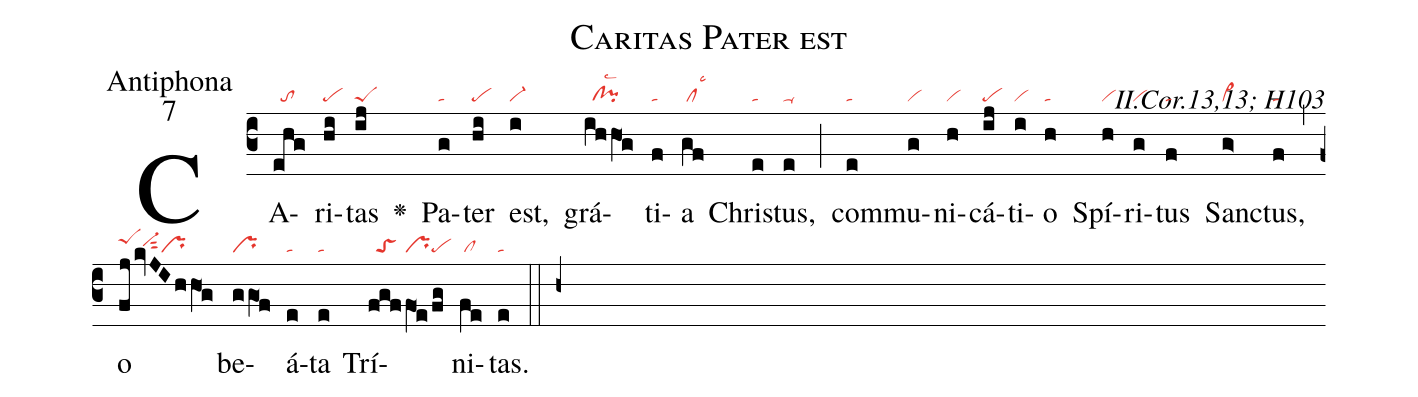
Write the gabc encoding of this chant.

name:Caritas Pater est;
office-part:Antiphona;
mode:7;
commentary:II.Cor.13,13; H103;
nabc-lines:1;
%%
(c3)CA(ehg|//to)ri(hi|pe)tas(ij|peS) <v>\greheightstar</v>() Pa(g|ta)ter(hi|pe) est,(i|vi-)
grá(ihhO1g|//cl!pilsc2)ti(f|ta)a(gf|/cllsc3) Chri(e|ta)stus,(e|ta-) (;)
com(e|ta)mu(g|vi)ni(h|vi)cá(ij|pe)ti(i|vi)o(h|ta) Spí(h|vi)ri(g|vi)tus(f|ta) San(g>|vi>)ctus,(f|ta) (,)
o(fj|peShi|!kvJIhhO1g|//vi-hhsut2pr) be(ggO1f|pr)á(e|ta)ta(e|ta) Trí(fgf|//toS|/fO1e/fg|prpe)ni(fe|/cl)tas.(e|ta) (::h+)
